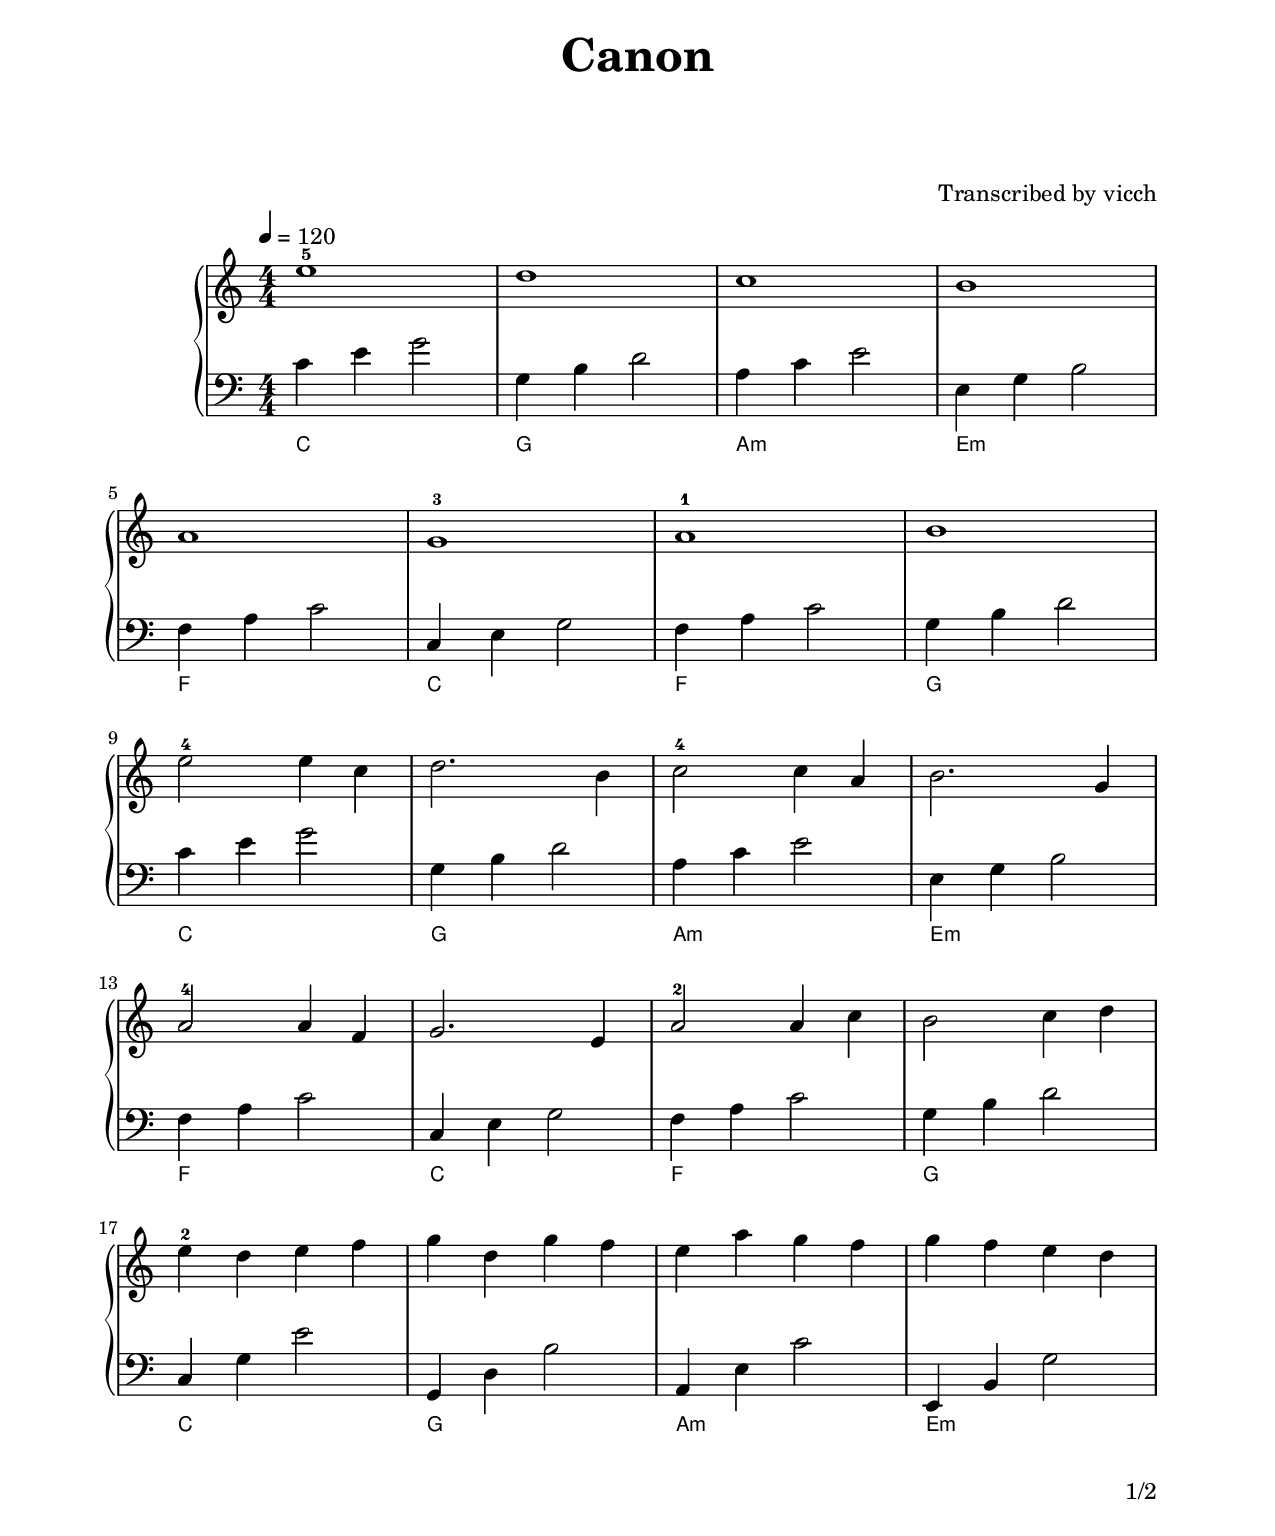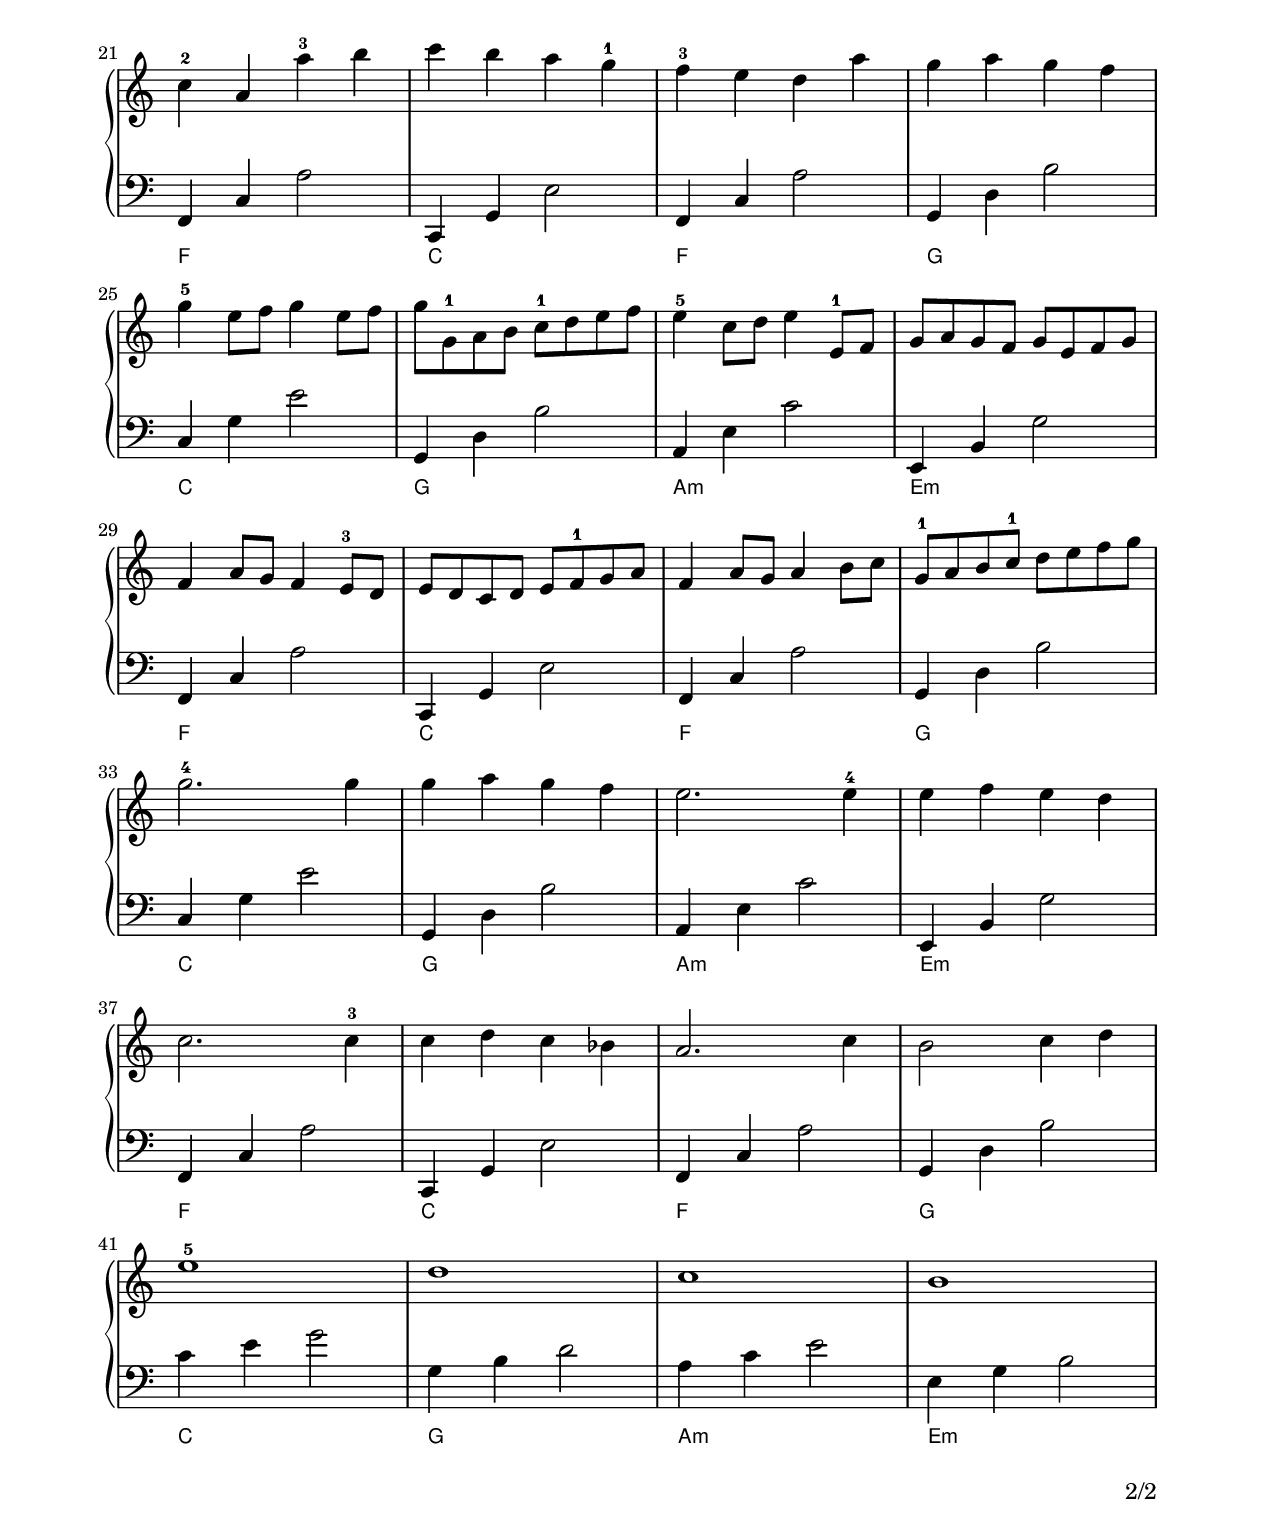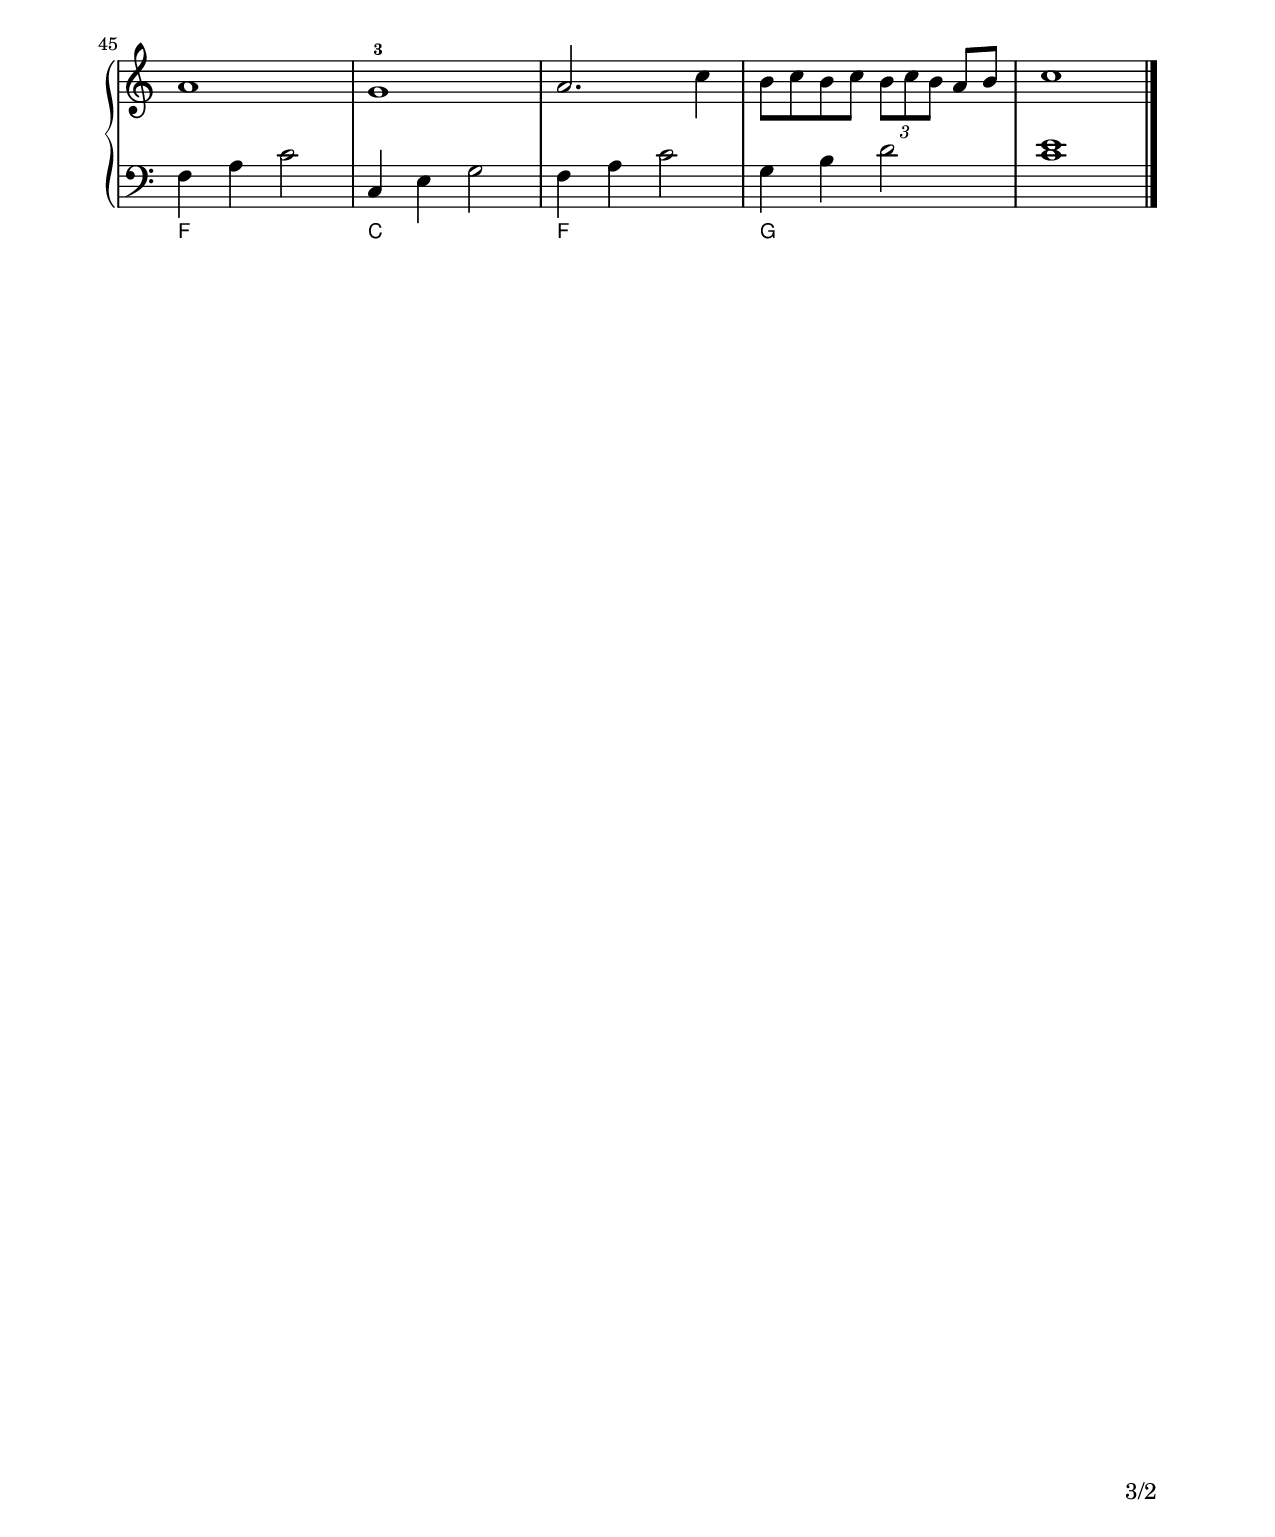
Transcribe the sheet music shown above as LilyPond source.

\version "2.24.3"
\include "../template.v1.ly"

\header {
  title = \markup \override #'((font-size . 6)) "Canon"
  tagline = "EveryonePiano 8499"
}

\paper {
  total-page = 2
}

\markup \vspace #1.5

Ci   = { c4  e4  g2  }
Cii  = { c'4 e'4 g'2 }
Ciii = { c4  g4  e'2 }
Civ  = { c,4 g,4 e2  }
Emi  = { e4  g4  b2  }
Emii = { e,4 b,4 g2  }
Fi   = { f4  a4  c'2 }
Fii  = { f,4 c4  a2  }
Gi   = { g4  b4  d'2 }
Gii  = { g,4 d4  b2  }
Ami  = { a4  c'4 e'2 }
Amii = { a,4 e4  c'2 }

\score {
  \new PianoStaff <<
    \new Staff {
      \tempo 4 = 120
      \clef treble
      \key c \major
      \time 4/4
      
      e''1^5 | d''1  | c''1  | b'1 | \break
      a'1    | g'1^3 | a'1^1 | b'1 | \break
      
      e''2^4 e''4 c''4 | d''2. b'4 | c''2^4 c''4 a'4  | b'2.      g'4  | \break
      a'2^4  a'4  f'4  | g'2.  e'4 | a'2^2  a'4  c''4 | b'2  c''4 d''4 | \break
      
      e''4^2 d''4 e''4   f''4 | g''4  d''4 g''4 f''4   | e''4   a''4 g''4 f''4 | g''4 f''4 e''4 d''4 | \break
      c''4^2 a'4  a''4^3 b''4 | c'''4 b''4 a''4 g''4^1 | f''4^3 e''4 d''4 a''4 | g''4 a''4 g''4 f''4 | \break
      
      g''4^5 e''8 f''8 g''4 e''8  f''8 | g''8  g'8^1 a'8 b'8    c''8^1 d''8  e''8 f''8 |
      e''4^5 c''8 d''8 e''4 e'8^1 f'8  | g'8   a'8   g'8 f'8    g'8    e'8   f'8  g'8  | \break
      f'4    a'8  g'8  f'4  e'8^3 d'8  | e'8   d'8   c'8 d'8    e'8    f'8^1 g'8  a'8  |
      f'4    a'8  g'8  a'4  b'8   c''8 | g'8^1 a'8   b'8 c''8^1 d''8   e''8  f''8 g''8 | \break
      
      g''2.^4 g''4   | g''4 a''4 g''4 f''4 | e''2. e''4^4 | e''4 f''4 e''4 d''4 | \break
      c''2.   c''4^3 | c''4 d''4 c''4 bf'4 | a'2.  c''4   | b'2       c''4 d''4 | \break
      
      e''1^5 | d''1 | c''1 | b'1 | \break

      a'1 | g'1^3 | a'2. c''4 | b'8 c''8 b'8 c''8 \tuplet 3/2 { b'8 c''8 b'8 } a'8 b'8 | c''1 | \bar "|."
    }
    \new Staff {
      \clef bass
      \key c \major
      \time 4/4
      
      \Cii | \Gi | \Ami | \Emi |
      \Fi  | \Ci | \Fi  | \Gi  |
      
      \Cii | \Gi | \Ami | \Emi |
      \Fi  | \Ci | \Fi  | \Gi  |
      
      \Ciii | \Gii | \Amii | \Emii |
      \Fii  | \Civ | \Fii  | \Gii  |
      
      \Ciii | \Gii | \Amii | \Emii |
      \Fii  | \Civ | \Fii  | \Gii  |
      
      \Ciii | \Gii | \Amii | \Emii |
      \Fii  | \Civ | \Fii  | \Gii  |
      
      \Cii | \Gi | \Ami | \Emi |
      \Fi  | \Ci | \Fi  | \Gi  | <c' e'>1 |
    }
    \chords {
      c1 | g1 | a1:m | e1:m |
      f1 | c1 | f1   | g1   |
      
      c1 | g1 | a1:m | e1:m |
      f1 | c1 | f1   | g1   |
      
      c1 | g1 | a1:m | e1:m |
      f1 | c1 | f1   | g1   |
      
      c1 | g1 | a1:m | e1:m |
      f1 | c1 | f1   | g1   |
      
      c1 | g1 | a1:m | e1:m |
      f1 | c1 | f1   | g1   |
      
      c1 | g1 | a1:m | e1:m |
      f1 | c1 | f1   | g1   | r1 |
    }
  >>
  \layout {}
  \midi {}
}
